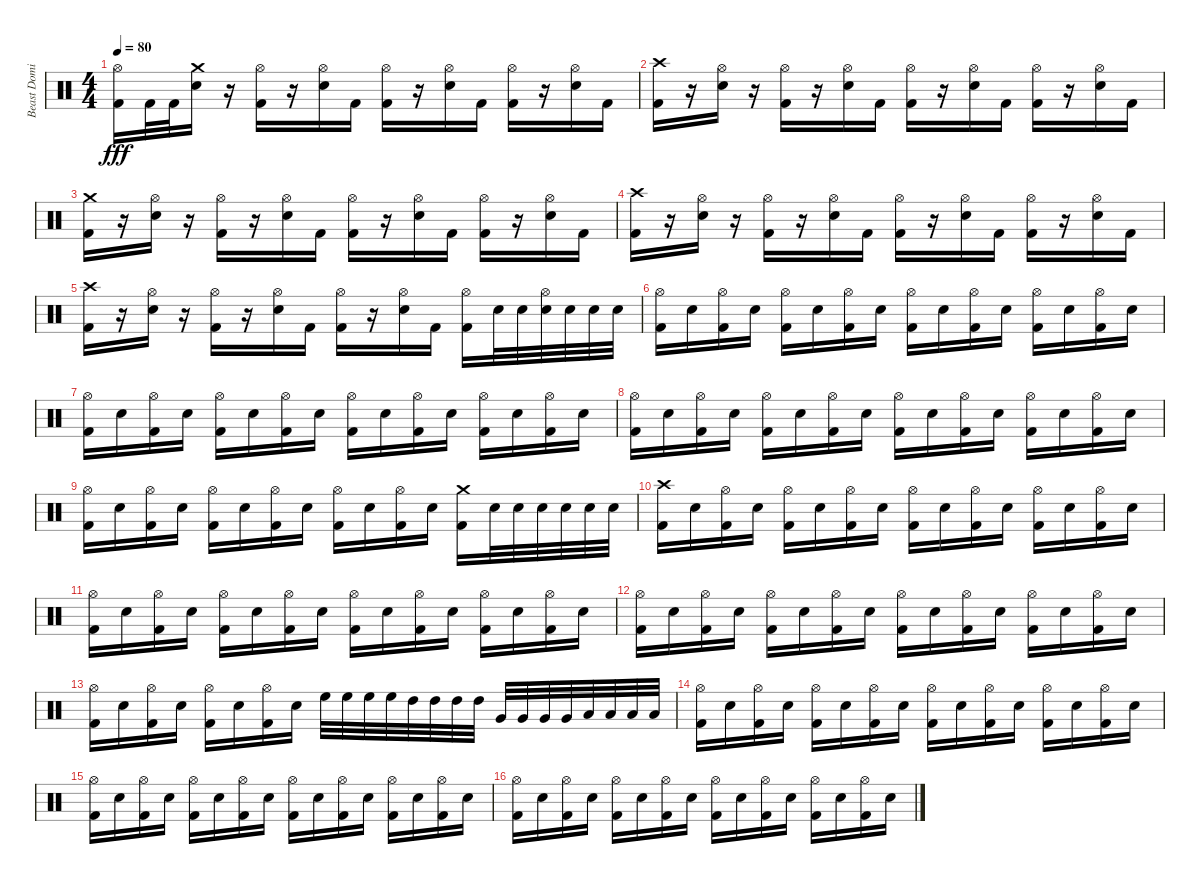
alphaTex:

\track ("Beast Dominator" "Beast Domi") {instrument percussion}
\staff {score}
\articulation defaults
\ts (4 4)
\tempo 80
\clef neutral
\ks c
("Hi-Hat (open)" "Kick (hit) 2").16{dy fff} "Kick (hit) 2".32 "Kick (hit) 2".32 ("Crash medium (hit)" "Snare (hit) 2").16 r.16 ("Hi-Hat (open)" "Kick (hit) 2").16 r.16 ("Hi-Hat (open)" "Snare (hit) 2").16 "Kick (hit) 2".16 ("Hi-Hat (open)" "Kick (hit) 2").16 r.16 ("Hi-Hat (open)" "Snare (hit) 2").16 "Kick (hit) 2".16 ("Hi-Hat (open)" "Kick (hit) 2").16 r.16 ("Hi-Hat (open)" "Snare (hit) 2").16 "Kick (hit) 2".16 |
("Crash high (hit)" "Kick (hit) 2").16 r.16 ("Hi-Hat (open)" "Snare (hit) 2").16 r.16 ("Hi-Hat (open)" "Kick (hit) 2").16 r.16 ("Hi-Hat (open)" "Snare (hit) 2").16 "Kick (hit) 2".16 ("Hi-Hat (open)" "Kick (hit) 2").16 r.16 ("Hi-Hat (open)" "Snare (hit) 2").16 "Kick (hit) 2".16 ("Hi-Hat (open)" "Kick (hit) 2").16 r.16 ("Hi-Hat (open)" "Snare (hit) 2").16 "Kick (hit) 2".16 |
("Crash medium (hit)" "Kick (hit) 2").16 r.16 ("Hi-Hat (open)" "Snare (hit) 2").16 r.16 ("Hi-Hat (open)" "Kick (hit) 2").16 r.16 ("Hi-Hat (open)" "Snare (hit) 2").16 "Kick (hit) 2".16 ("Hi-Hat (open)" "Kick (hit) 2").16 r.16 ("Hi-Hat (open)" "Snare (hit) 2").16 "Kick (hit) 2".16 ("Hi-Hat (open)" "Kick (hit) 2").16 r.16 ("Hi-Hat (open)" "Snare (hit) 2").16 "Kick (hit) 2".16 |
("Crash high (hit)" "Kick (hit) 2").16 r.16 ("Hi-Hat (open)" "Snare (hit) 2").16 r.16 ("Hi-Hat (open)" "Kick (hit) 2").16 r.16 ("Hi-Hat (open)" "Snare (hit) 2").16 "Kick (hit) 2".16 ("Hi-Hat (open)" "Kick (hit) 2").16 r.16 ("Hi-Hat (open)" "Snare (hit) 2").16 "Kick (hit) 2".16 ("Hi-Hat (open)" "Kick (hit) 2").16 r.16 ("Hi-Hat (open)" "Snare (hit) 2").16 "Kick (hit) 2".16 |
("Crash high (hit)" "Kick (hit) 2").16 r.16 ("Hi-Hat (open)" "Snare (hit) 2").16 r.16 ("Hi-Hat (open)" "Kick (hit) 2").16 r.16 ("Hi-Hat (open)" "Snare (hit) 2").16 "Kick (hit) 2".16 ("Hi-Hat (open)" "Kick (hit) 2").16 r.16 ("Hi-Hat (open)" "Snare (hit) 2").16 "Kick (hit) 2".16 ("Hi-Hat (open)" "Kick (hit) 2").16 "Snare (hit) 2".32 "Snare (hit) 2".32 ("Hi-Hat (open)" "Snare (hit) 2").32 "Snare (hit) 2".32 "Snare (hit) 2".32 "Snare (hit) 2".32 |
("Hi-Hat (open)" "Kick (hit) 2").16 "Snare (hit) 2".16 ("Hi-Hat (open)" "Kick (hit) 2").16 "Snare (hit) 2".16 ("Hi-Hat (open)" "Kick (hit) 2").16 "Snare (hit) 2".16 ("Hi-Hat (open)" "Kick (hit) 2").16 "Snare (hit) 2".16 ("Hi-Hat (open)" "Kick (hit) 2").16 "Snare (hit) 2".16 ("Hi-Hat (open)" "Kick (hit) 2").16 "Snare (hit) 2".16 ("Hi-Hat (open)" "Kick (hit) 2").16 "Snare (hit) 2".16 ("Hi-Hat (open)" "Kick (hit) 2").16 "Snare (hit) 2".16 |
("Hi-Hat (open)" "Kick (hit) 2").16 "Snare (hit) 2".16 ("Hi-Hat (open)" "Kick (hit) 2").16 "Snare (hit) 2".16 ("Hi-Hat (open)" "Kick (hit) 2").16 "Snare (hit) 2".16 ("Hi-Hat (open)" "Kick (hit) 2").16 "Snare (hit) 2".16 ("Hi-Hat (open)" "Kick (hit) 2").16 "Snare (hit) 2".16 ("Hi-Hat (open)" "Kick (hit) 2").16 "Snare (hit) 2".16 ("Hi-Hat (open)" "Kick (hit) 2").16 "Snare (hit) 2".16 ("Hi-Hat (open)" "Kick (hit) 2").16 "Snare (hit) 2".16 |
("Hi-Hat (open)" "Kick (hit) 2").16 "Snare (hit) 2".16 ("Hi-Hat (open)" "Kick (hit) 2").16 "Snare (hit) 2".16 ("Hi-Hat (open)" "Kick (hit) 2").16 "Snare (hit) 2".16 ("Hi-Hat (open)" "Kick (hit) 2").16 "Snare (hit) 2".16 ("Hi-Hat (open)" "Kick (hit) 2").16 "Snare (hit) 2".16 ("Hi-Hat (open)" "Kick (hit) 2").16 "Snare (hit) 2".16 ("Hi-Hat (open)" "Kick (hit) 2").16 "Snare (hit) 2".16 ("Hi-Hat (open)" "Kick (hit) 2").16 "Snare (hit) 2".16 |
("Hi-Hat (open)" "Kick (hit) 2").16 "Snare (hit) 2".16 ("Hi-Hat (open)" "Kick (hit) 2").16 "Snare (hit) 2".16 ("Hi-Hat (open)" "Kick (hit) 2").16 "Snare (hit) 2".16 ("Hi-Hat (open)" "Kick (hit) 2").16 "Snare (hit) 2".16 ("Hi-Hat (open)" "Kick (hit) 2").16 "Snare (hit) 2".16 ("Hi-Hat (open)" "Kick (hit) 2").16 "Snare (hit) 2".16 ("Crash medium (hit)" "Kick (hit) 2").16 "Snare (hit) 2".32 "Snare (hit) 2".32 "Snare (hit) 2".32 "Snare (hit) 2".32 "Snare (hit) 2".32 "Snare (hit) 2".32 |
("Crash high (hit)" "Kick (hit) 2").16 "Snare (hit) 2".16 ("Hi-Hat (open)" "Kick (hit) 2").16 "Snare (hit) 2".16 ("Hi-Hat (open)" "Kick (hit) 2").16 "Snare (hit) 2".16 ("Hi-Hat (open)" "Kick (hit) 2").16 "Snare (hit) 2".16 ("Hi-Hat (open)" "Kick (hit) 2").16 "Snare (hit) 2".16 ("Hi-Hat (open)" "Kick (hit) 2").16 "Snare (hit) 2".16 ("Hi-Hat (open)" "Kick (hit) 2").16 "Snare (hit) 2".16 ("Hi-Hat (open)" "Kick (hit) 2").16 "Snare (hit) 2".16 |
("Hi-Hat (open)" "Kick (hit) 2").16 "Snare (hit) 2".16 ("Hi-Hat (open)" "Kick (hit) 2").16 "Snare (hit) 2".16 ("Hi-Hat (open)" "Kick (hit) 2").16 "Snare (hit) 2".16 ("Hi-Hat (open)" "Kick (hit) 2").16 "Snare (hit) 2".16 ("Hi-Hat (open)" "Kick (hit) 2").16 "Snare (hit) 2".16 ("Hi-Hat (open)" "Kick (hit) 2").16 "Snare (hit) 2".16 ("Hi-Hat (open)" "Kick (hit) 2").16 "Snare (hit) 2".16 ("Hi-Hat (open)" "Kick (hit) 2").16 "Snare (hit) 2".16 |
("Hi-Hat (open)" "Kick (hit) 2").16 "Snare (hit) 2".16 ("Hi-Hat (open)" "Kick (hit) 2").16 "Snare (hit) 2".16 ("Hi-Hat (open)" "Kick (hit) 2").16 "Snare (hit) 2".16 ("Hi-Hat (open)" "Kick (hit) 2").16 "Snare (hit) 2".16 ("Hi-Hat (open)" "Kick (hit) 2").16 "Snare (hit) 2".16 ("Hi-Hat (open)" "Kick (hit) 2").16 "Snare (hit) 2".16 ("Hi-Hat (open)" "Kick (hit) 2").16 "Snare (hit) 2".16 ("Hi-Hat (open)" "Kick (hit) 2").16 "Snare (hit) 2".16 |
("Hi-Hat (open)" "Kick (hit) 2").16 "Snare (hit) 2".16 ("Hi-Hat (open)" "Kick (hit) 2").16 "Snare (hit) 2".16 ("Hi-Hat (open)" "Kick (hit) 2").16 "Snare (hit) 2".16 ("Hi-Hat (open)" "Kick (hit) 2").16 "Snare (hit) 2".16 "High Floor Tom (hit)".32 "High Floor Tom (hit)".32 "High Floor Tom (hit)".32 "High Floor Tom (hit)".32 "High Tom (hit)".32 "High Tom (hit)".32 "High Tom (hit)".32 "High Tom (hit)".32 "Very Low Tom (hit)".32 "Very Low Tom (hit)".32 "Very Low Tom (hit)".32 "Very Low Tom (hit)".32 "Low Floor Tom (hit)".32 "Low Floor Tom (hit)".32 "Low Floor Tom (hit)".32 "Low Floor Tom (hit)".32 |
("Hi-Hat (open)" "Kick (hit) 2").16 "Snare (hit) 2".16 ("Hi-Hat (open)" "Kick (hit) 2").16 "Snare (hit) 2".16 ("Hi-Hat (open)" "Kick (hit) 2").16 "Snare (hit) 2".16 ("Hi-Hat (open)" "Kick (hit) 2").16 "Snare (hit) 2".16 ("Hi-Hat (open)" "Kick (hit) 2").16 "Snare (hit) 2".16 ("Hi-Hat (open)" "Kick (hit) 2").16 "Snare (hit) 2".16 ("Hi-Hat (open)" "Kick (hit) 2").16 "Snare (hit) 2".16 ("Hi-Hat (open)" "Kick (hit) 2").16 "Snare (hit) 2".16 |
("Hi-Hat (open)" "Kick (hit) 2").16 "Snare (hit) 2".16 ("Hi-Hat (open)" "Kick (hit) 2").16 "Snare (hit) 2".16 ("Hi-Hat (open)" "Kick (hit) 2").16 "Snare (hit) 2".16 ("Hi-Hat (open)" "Kick (hit) 2").16 "Snare (hit) 2".16 ("Hi-Hat (open)" "Kick (hit) 2").16 "Snare (hit) 2".16 ("Hi-Hat (open)" "Kick (hit) 2").16 "Snare (hit) 2".16 ("Hi-Hat (open)" "Kick (hit) 2").16 "Snare (hit) 2".16 ("Hi-Hat (open)" "Kick (hit) 2").16 "Snare (hit) 2".16 |
("Hi-Hat (open)" "Kick (hit) 2").16 "Snare (hit) 2".16 ("Hi-Hat (open)" "Kick (hit) 2").16 "Snare (hit) 2".16 ("Hi-Hat (open)" "Kick (hit) 2").16 "Snare (hit) 2".16 ("Hi-Hat (open)" "Kick (hit) 2").16 "Snare (hit) 2".16 ("Hi-Hat (open)" "Kick (hit) 2").16 "Snare (hit) 2".16 ("Hi-Hat (open)" "Kick (hit) 2").16 "Snare (hit) 2".16 ("Hi-Hat (open)" "Kick (hit) 2").16 "Snare (hit) 2".16 ("Hi-Hat (open)" "Kick (hit) 2").16 "Snare (hit) 2".16
